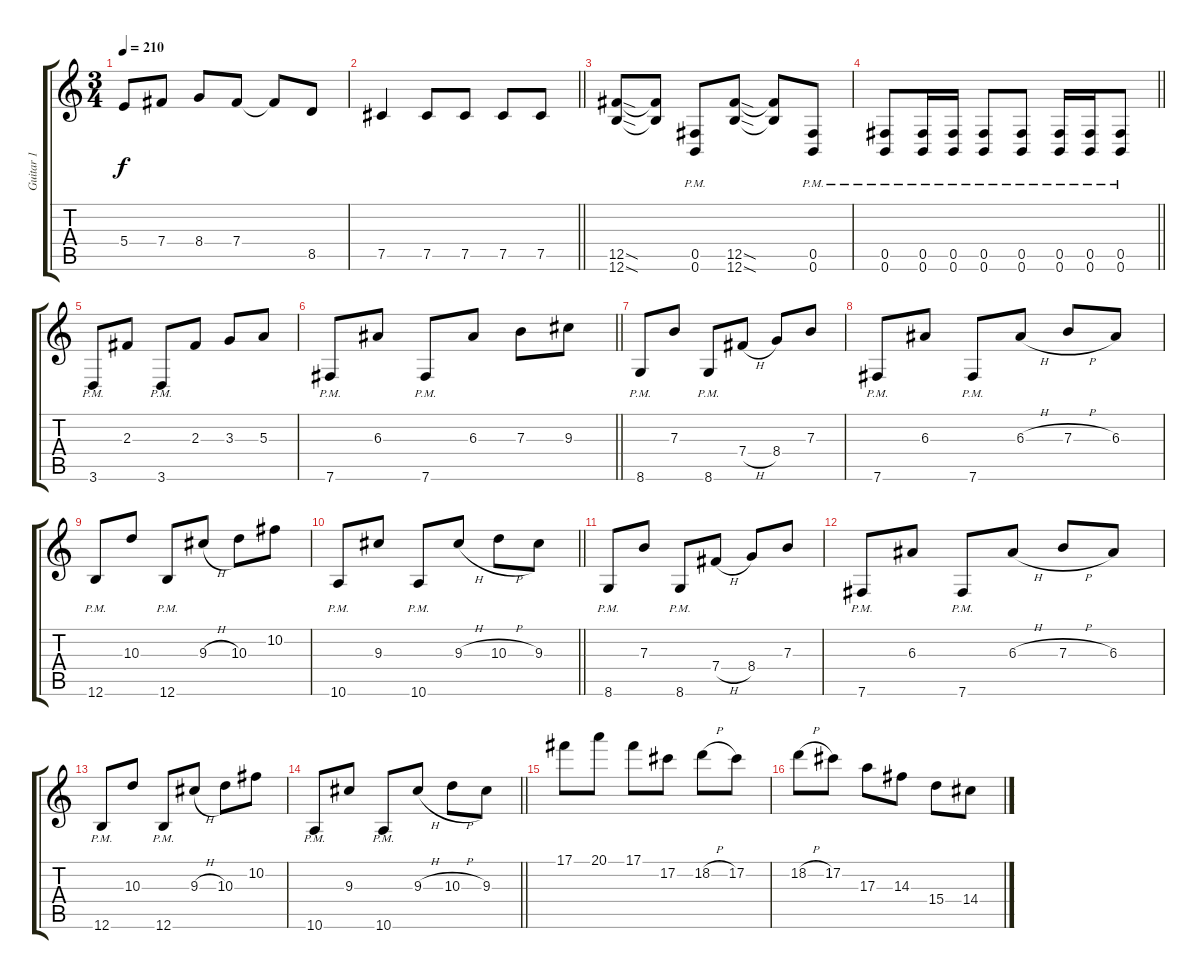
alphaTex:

\track ("Guitar 1" "Guitar 1") {instrument distortionguitar}
\staff {score tabs}
\tuning (Db4 Ab3 E3 B2 Gb2 B1) {hide}
\ts (3 4)
\tempo 210
\clef g2
\ks c
5.4.8{dy f} 7.4.8 8.4.8 7.4.8 7.4{t}.8 8.5.8 |
\barLineRight lightlight
7.5.4 7.5.8 7.5.8 7.5.8 7.5.8 |
(12.5{sod} 12.6{sod}).8 (12.5{t} 12.6{t}).8 (0.5{pm} 0.6{pm}).8 (12.5{sod} 12.6{sod}).8 (12.5{t} 12.6{t}).8 (0.5{pm} 0.6{pm}).8 |
\barLineRight lightlight
(0.5{pm} 0.6{pm}).8 (0.5{pm} 0.6{pm}).16 (0.5{pm} 0.6{pm}).16 (0.5{pm} 0.6{pm}).8 (0.5{pm} 0.6{pm}).8 (0.5{pm} 0.6{pm}).16 (0.5{pm} 0.6{pm}).16 (0.5{pm} 0.6{pm}).8 |
3.6{pm}.8 2.3.8 3.6{pm}.8 2.3.8 3.3.8 5.3.8 |
\barLineRight lightlight
7.6{pm}.8 6.3.8 7.6{pm}.8 6.3.8 7.3.8 9.3.8 |
8.6{pm}.8 7.3.8 8.6{pm}.8 7.4{h}.8 8.4.8 7.3.8 |
7.6{pm}.8 6.3.8 7.6{pm}.8 6.3{h}.8 7.3{h}.8 6.3.8 |
12.6{pm}.8 10.3.8 12.6{pm}.8 9.3{h}.8 10.3.8 10.2.8 |
\barLineRight lightlight
10.6{pm}.8 9.3.8 10.6{pm}.8 9.3{h}.8 10.3{h}.8 9.3.8 |
8.6{pm}.8 7.3.8 8.6{pm}.8 7.4{h}.8 8.4.8 7.3.8 |
7.6{pm}.8 6.3.8 7.6{pm}.8 6.3{h}.8 7.3{h}.8 6.3.8 |
12.6{pm}.8 10.3.8 12.6{pm}.8 9.3{h}.8 10.3.8 10.2.8 |
\barLineRight lightlight
10.6{pm}.8 9.3.8 10.6{pm}.8 9.3{h}.8 10.3{h}.8 9.3.8 |
17.1.8 20.1.8 17.1.8 17.2.8 18.2{h}.8 17.2.8 |
18.2{h}.8 17.2.8 17.3.8 14.3.8 15.4.8 14.4.8
